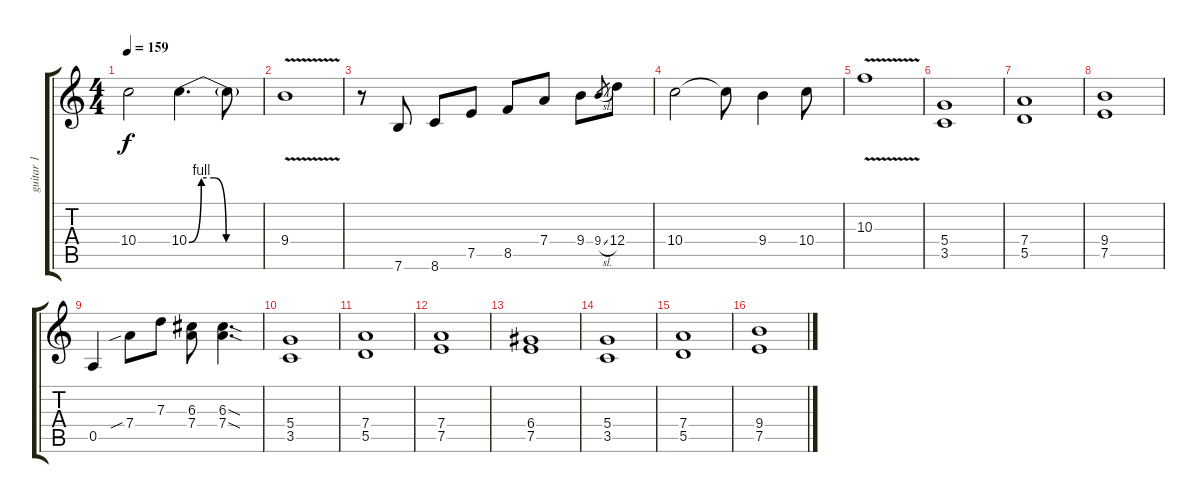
\track ("guitar 1" "guitar 1") {instrument distortionguitar}
\staff {score tabs}
\tuning (E4 B3 G3 D3 A2 E2) {hide}
\ts (4 4)
\tempo 159
\clef g2
\ks c
10.4{t}.2{dy f} 10.4{be (custom 0 0 10 4 20 4 30 0 60 0)}.4{d} 10.4{t}.8 |
9.4{v}.1 |
r.8 7.6.8 8.6.8 7.5.8 8.5.8 7.4.8 9.4.8 9.4{sl}.8{gr} 12.4.8 |
10.4.2 10.4{t}.8 9.4.4 10.4.8 |
10.3{v}.1 |
(5.4 3.5).1 |
(7.4 5.5).1 |
(9.4 7.5).1 |
0.5.4 7.4{sib}.8 7.3.8 (6.3 7.4).8 (6.3{sod} 7.4{sod}).4{d} |
(5.4 3.5).1 |
(7.4 5.5).1 |
(7.4 7.5).1 |
(6.4 7.5).1 |
(5.4 3.5).1 |
(7.4 5.5).1 |
(9.4 7.5).1
